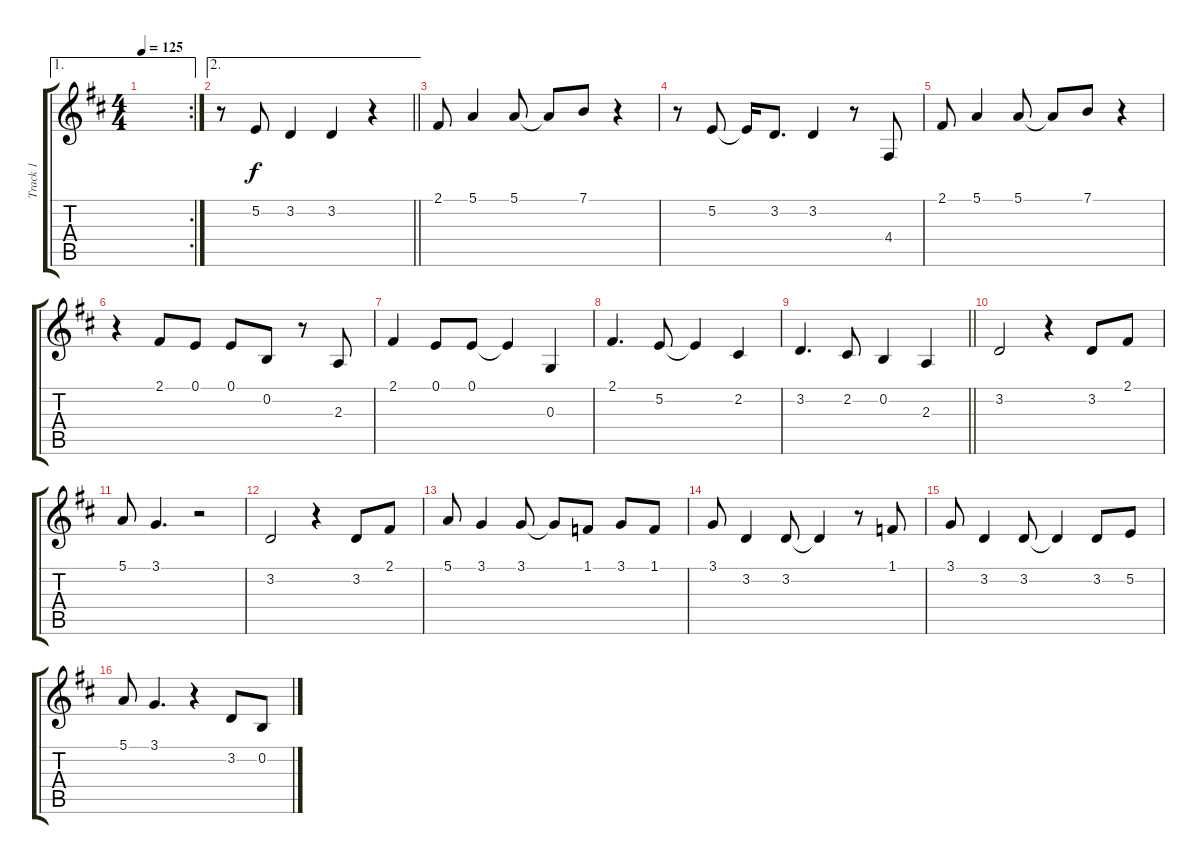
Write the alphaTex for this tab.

\track ("Track 1" "Track 1") {instrument tenorsax}
\staff {score tabs}
\tuning (E4 B3 G3 D3 A2 E2) {hide}
\ae 1
\rc 2
\ts (4 4)
\tempo 125
\clef g2
\ks d
|
\ae 2
\barLineRight lightlight
r.8 5.2.8 3.2.4 3.2.4 r.4 |
2.1.8 5.1.4 5.1.8 5.1{t}.8 7.1.8 r.4 |
r.8 5.2.8 5.2{t}.16 3.2.8{d} 3.2.4 r.8 4.4.8 |
2.1.8 5.1.4 5.1.8 5.1{t}.8 7.1.8 r.4 |
r.4 2.1.8 0.1.8 0.1.8 0.2.8 r.8 2.3.8 |
2.1.4 0.1.8 0.1.8 0.1{t}.4 0.3.4 |
2.1.4{d} 5.2.8 5.2{t}.4 2.2.4 |
\barLineRight lightlight
3.2.4{d} 2.2.8 0.2.4 2.3.4 |
3.2.2 r.4 3.2.8 2.1.8 |
5.1.8 3.1.4{d} r.2 |
3.2.2 r.4 3.2.8 2.1.8 |
5.1.8 3.1.4 3.1.8 3.1{t}.8 1.1.8 3.1.8 1.1.8 |
3.1.8 3.2.4 3.2.8 3.2{t}.4 r.8 1.1.8 |
3.1.8 3.2.4 3.2.8 3.2{t}.4 3.2.8 5.2.8 |
5.1.8 3.1.4{d} r.4 3.2.8 0.2.8
